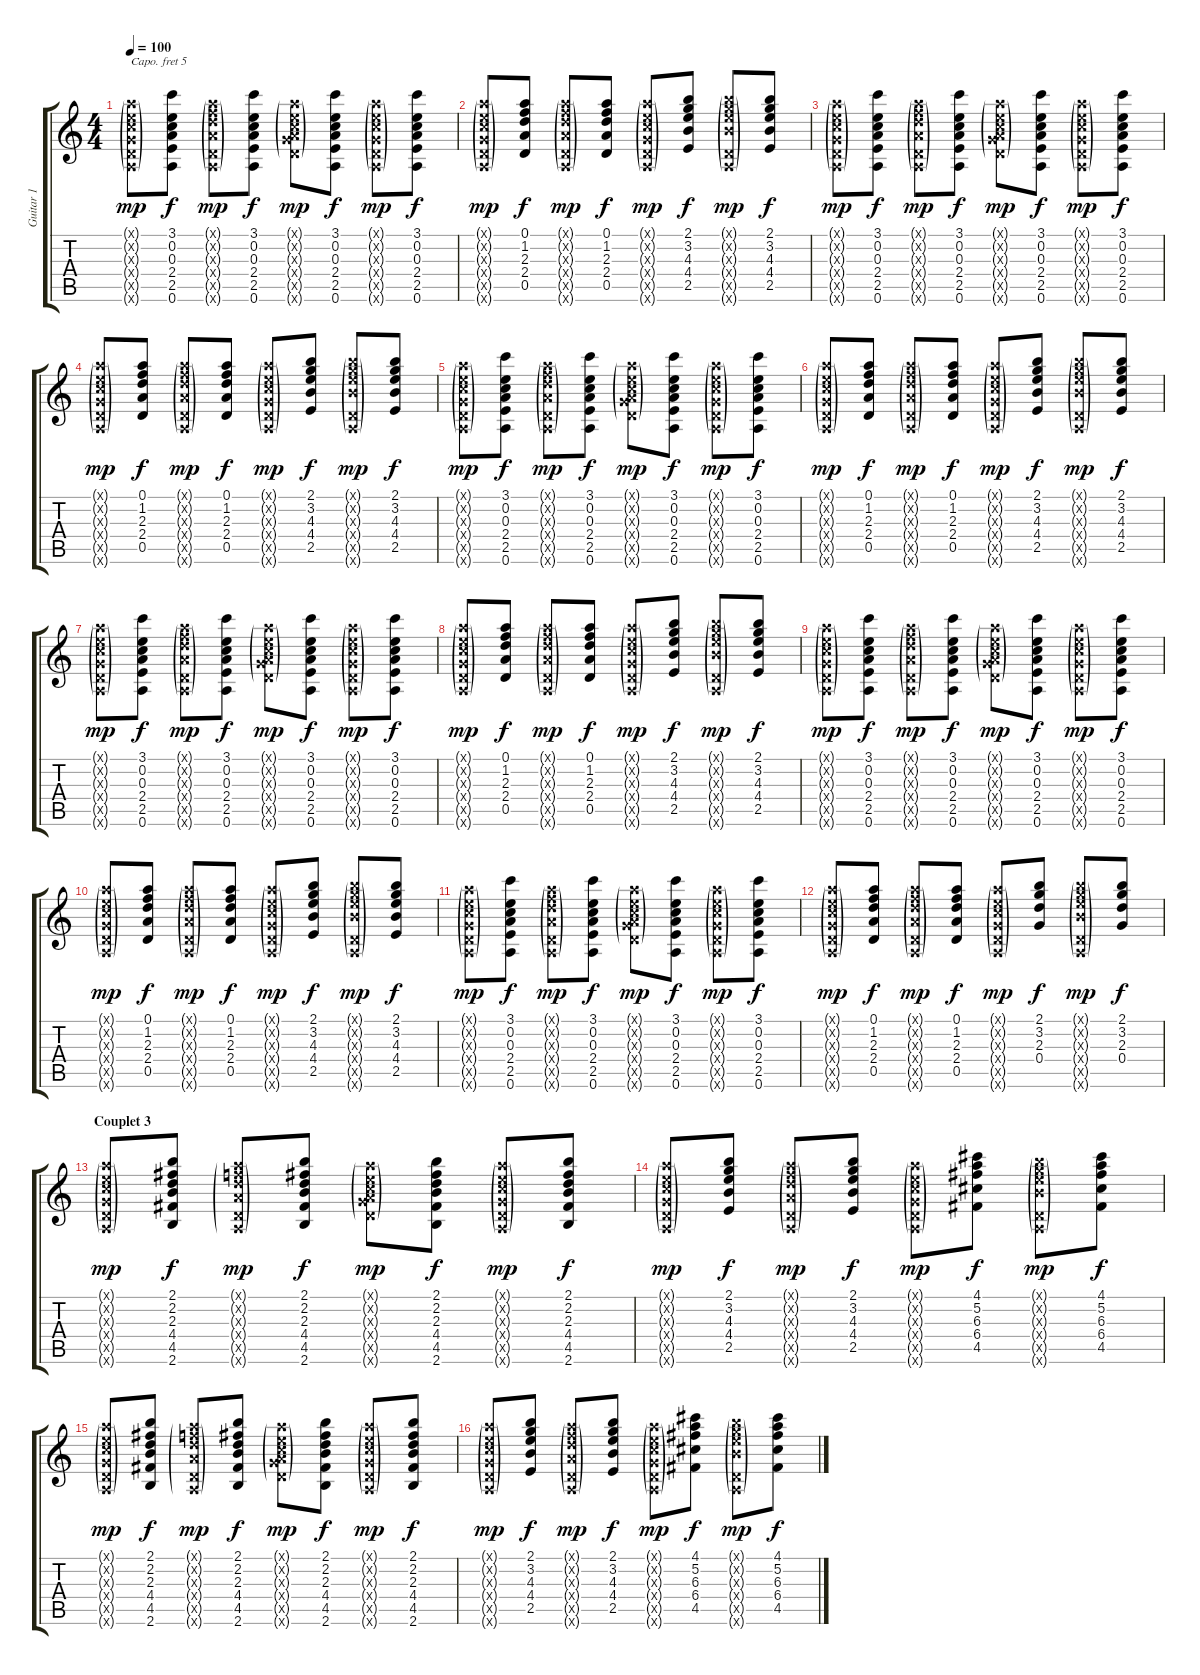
\track ("Guitar 1" "Guitar 1") {instrument electricguitarclean}
\staff {score tabs}
\capo 5
\tuning (E4 B3 G3 D3 A2 E2) {hide}
\ts (4 4)
\tempo 100
\clef g2
\ks c
(0.1{g x} 0.2{g x} 0.3{g x} 0.4{g x} 0.5{g x} 0.6{g x}).8{dy mp} (3.1 0.2 0.3 2.4 2.5 0.6).8{dy f} (0.1{g x} 1.2{g x} 2.3{g x} 2.4{g x} 0.5{g x} 0.6{g x}).8{dy mp} (3.1 0.2 0.3 2.4 2.5 0.6).8{dy f} (0.1{g x} 0.2{g x} 0.3{g x} 0.4{g x} 7.5{g x} 5.6{g x}).8{dy mp} (3.1 0.2 0.3 2.4 2.5 0.6).8{dy f} (0.1{g x} 0.2{g x} 0.3{g x} 0.4{g x} 0.5{g x} 0.6{g x}).8{dy mp} (3.1 0.2 0.3 2.4 2.5 0.6).8{dy f} |
(0.1{g x} 0.2{g x} 0.3{g x} 0.4{g x} 0.5{g x} 0.6{g x}).8{dy mp} (0.1 1.2 2.3 2.4 0.5).8{dy f} (0.1{g x} 1.2{g x} 2.3{g x} 2.4{g x} 0.5{g x} 0.6{g x}).8{dy mp} (0.1 1.2 2.3 2.4 0.5).8{dy f} (0.1{g x} 0.2{g x} 0.3{g x} 0.4{g x} 0.5{g x} 0.6{g x}).8{dy mp} (2.1 3.2 4.3 4.4 2.5).8{dy f} (2.1{g x} 3.2{g x} 4.3{g x} 4.4{g x} 0.5{g x} 0.6{g x}).8{dy mp} (2.1 3.2 4.3 4.4 2.5).8{dy f} |
(0.1{g x} 0.2{g x} 0.3{g x} 0.4{g x} 0.5{g x} 0.6{g x}).8{dy mp} (3.1 0.2 0.3 2.4 2.5 0.6).8{dy f} (0.1{g x} 1.2{g x} 2.3{g x} 2.4{g x} 0.5{g x} 0.6{g x}).8{dy mp} (3.1 0.2 0.3 2.4 2.5 0.6).8{dy f} (0.1{g x} 0.2{g x} 0.3{g x} 0.4{g x} 7.5{g x} 5.6{g x}).8{dy mp} (3.1 0.2 0.3 2.4 2.5 0.6).8{dy f} (0.1{g x} 0.2{g x} 0.3{g x} 0.4{g x} 0.5{g x} 0.6{g x}).8{dy mp} (3.1 0.2 0.3 2.4 2.5 0.6).8{dy f} |
(0.1{g x} 0.2{g x} 0.3{g x} 0.4{g x} 0.5{g x} 0.6{g x}).8{dy mp} (0.1 1.2 2.3 2.4 0.5).8{dy f} (0.1{g x} 1.2{g x} 2.3{g x} 2.4{g x} 0.5{g x} 0.6{g x}).8{dy mp} (0.1 1.2 2.3 2.4 0.5).8{dy f} (0.1{g x} 0.2{g x} 0.3{g x} 0.4{g x} 0.5{g x} 0.6{g x}).8{dy mp} (2.1 3.2 4.3 4.4 2.5).8{dy f} (2.1{g x} 3.2{g x} 4.3{g x} 4.4{g x} 0.5{g x} 0.6{g x}).8{dy mp} (2.1 3.2 4.3 4.4 2.5).8{dy f} |
(0.1{g x} 0.2{g x} 0.3{g x} 0.4{g x} 0.5{g x} 0.6{g x}).8{dy mp} (3.1 0.2 0.3 2.4 2.5 0.6).8{dy f} (0.1{g x} 1.2{g x} 2.3{g x} 2.4{g x} 0.5{g x} 0.6{g x}).8{dy mp} (3.1 0.2 0.3 2.4 2.5 0.6).8{dy f} (0.1{g x} 0.2{g x} 0.3{g x} 0.4{g x} 7.5{g x} 5.6{g x}).8{dy mp} (3.1 0.2 0.3 2.4 2.5 0.6).8{dy f} (0.1{g x} 0.2{g x} 0.3{g x} 0.4{g x} 0.5{g x} 0.6{g x}).8{dy mp} (3.1 0.2 0.3 2.4 2.5 0.6).8{dy f} |
(0.1{g x} 0.2{g x} 0.3{g x} 0.4{g x} 0.5{g x} 0.6{g x}).8{dy mp} (0.1 1.2 2.3 2.4 0.5).8{dy f} (0.1{g x} 1.2{g x} 2.3{g x} 2.4{g x} 0.5{g x} 0.6{g x}).8{dy mp} (0.1 1.2 2.3 2.4 0.5).8{dy f} (0.1{g x} 0.2{g x} 0.3{g x} 0.4{g x} 0.5{g x} 0.6{g x}).8{dy mp} (2.1 3.2 4.3 4.4 2.5).8{dy f} (2.1{g x} 3.2{g x} 4.3{g x} 4.4{g x} 0.5{g x} 0.6{g x}).8{dy mp} (2.1 3.2 4.3 4.4 2.5).8{dy f} |
(0.1{g x} 0.2{g x} 0.3{g x} 0.4{g x} 0.5{g x} 0.6{g x}).8{dy mp} (3.1 0.2 0.3 2.4 2.5 0.6).8{dy f} (0.1{g x} 1.2{g x} 2.3{g x} 2.4{g x} 0.5{g x} 0.6{g x}).8{dy mp} (3.1 0.2 0.3 2.4 2.5 0.6).8{dy f} (0.1{g x} 0.2{g x} 0.3{g x} 0.4{g x} 7.5{g x} 5.6{g x}).8{dy mp} (3.1 0.2 0.3 2.4 2.5 0.6).8{dy f} (0.1{g x} 0.2{g x} 0.3{g x} 0.4{g x} 0.5{g x} 0.6{g x}).8{dy mp} (3.1 0.2 0.3 2.4 2.5 0.6).8{dy f} |
(0.1{g x} 0.2{g x} 0.3{g x} 0.4{g x} 0.5{g x} 0.6{g x}).8{dy mp} (0.1 1.2 2.3 2.4 0.5).8{dy f} (0.1{g x} 1.2{g x} 2.3{g x} 2.4{g x} 0.5{g x} 0.6{g x}).8{dy mp} (0.1 1.2 2.3 2.4 0.5).8{dy f} (0.1{g x} 0.2{g x} 0.3{g x} 0.4{g x} 0.5{g x} 0.6{g x}).8{dy mp} (2.1 3.2 4.3 4.4 2.5).8{dy f} (2.1{g x} 3.2{g x} 4.3{g x} 4.4{g x} 0.5{g x} 0.6{g x}).8{dy mp} (2.1 3.2 4.3 4.4 2.5).8{dy f} |
(0.1{g x} 0.2{g x} 0.3{g x} 0.4{g x} 0.5{g x} 0.6{g x}).8{dy mp} (3.1 0.2 0.3 2.4 2.5 0.6).8{dy f} (0.1{g x} 1.2{g x} 2.3{g x} 2.4{g x} 0.5{g x} 0.6{g x}).8{dy mp} (3.1 0.2 0.3 2.4 2.5 0.6).8{dy f} (0.1{g x} 0.2{g x} 0.3{g x} 0.4{g x} 7.5{g x} 5.6{g x}).8{dy mp} (3.1 0.2 0.3 2.4 2.5 0.6).8{dy f} (0.1{g x} 0.2{g x} 0.3{g x} 0.4{g x} 0.5{g x} 0.6{g x}).8{dy mp} (3.1 0.2 0.3 2.4 2.5 0.6).8{dy f} |
(0.1{g x} 0.2{g x} 0.3{g x} 0.4{g x} 0.5{g x} 0.6{g x}).8{dy mp} (0.1 1.2 2.3 2.4 0.5).8{dy f} (0.1{g x} 1.2{g x} 2.3{g x} 2.4{g x} 0.5{g x} 0.6{g x}).8{dy mp} (0.1 1.2 2.3 2.4 0.5).8{dy f} (0.1{g x} 0.2{g x} 0.3{g x} 0.4{g x} 0.5{g x} 0.6{g x}).8{dy mp} (2.1 3.2 4.3 4.4 2.5).8{dy f} (2.1{g x} 3.2{g x} 4.3{g x} 4.4{g x} 0.5{g x} 0.6{g x}).8{dy mp} (2.1 3.2 4.3 4.4 2.5).8{dy f} |
(0.1{g x} 0.2{g x} 0.3{g x} 0.4{g x} 0.5{g x} 0.6{g x}).8{dy mp} (3.1 0.2 0.3 2.4 2.5 0.6).8{dy f} (0.1{g x} 1.2{g x} 2.3{g x} 2.4{g x} 0.5{g x} 0.6{g x}).8{dy mp} (3.1 0.2 0.3 2.4 2.5 0.6).8{dy f} (0.1{g x} 0.2{g x} 0.3{g x} 0.4{g x} 7.5{g x} 5.6{g x}).8{dy mp} (3.1 0.2 0.3 2.4 2.5 0.6).8{dy f} (0.1{g x} 0.2{g x} 0.3{g x} 0.4{g x} 0.5{g x} 0.6{g x}).8{dy mp} (3.1 0.2 0.3 2.4 2.5 0.6).8{dy f} |
(0.1{g x} 0.2{g x} 0.3{g x} 0.4{g x} 0.5{g x} 0.6{g x}).8{dy mp} (0.1 1.2 2.3 2.4 0.5).8{dy f} (0.1{g x} 1.2{g x} 2.3{g x} 2.4{g x} 0.5{g x} 0.6{g x}).8{dy mp} (0.1 1.2 2.3 2.4 0.5).8{dy f} (0.1{g x} 0.2{g x} 0.3{g x} 0.4{g x} 0.5{g x} 0.6{g x}).8{dy mp} (2.1 3.2 2.3 0.4).8{dy f} (2.1{g x} 3.2{g x} 4.3{g x} 4.4{g x} 0.5{g x} 0.6{g x}).8{dy mp} (2.1 3.2 2.3 0.4).8{dy f} |
\section ("" "Couplet 3")
(0.1{g x} 0.2{g x} 0.3{g x} 0.4{g x} 0.5{g x} 0.6{g x}).8{dy mp} (2.1 2.2 2.3 4.4 4.5 2.6).8{dy f} (0.1{g x} 1.2{g x} 2.3{g x} 2.4{g x} 0.5{g x} 0.6{g x}).8{dy mp} (2.1 2.2 2.3 4.4 4.5 2.6).8{dy f} (0.1{g x} 0.2{g x} 0.3{g x} 0.4{g x} 7.5{g x} 5.6{g x}).8{dy mp} (2.1 2.2 2.3 4.4 4.5 2.6).8{dy f} (0.1{g x} 0.2{g x} 0.3{g x} 0.4{g x} 0.5{g x} 0.6{g x}).8{dy mp} (2.1 2.2 2.3 4.4 4.5 2.6).8{dy f} |
(0.1{g x} 0.2{g x} 0.3{g x} 0.4{g x} 0.5{g x} 0.6{g x}).8{dy mp} (2.1 3.2 4.3 4.4 2.5).8{dy f} (0.1{g x} 1.2{g x} 2.3{g x} 2.4{g x} 0.5{g x} 0.6{g x}).8{dy mp} (2.1 3.2 4.3 4.4 2.5).8{dy f} (0.1{g x} 0.2{g x} 0.3{g x} 0.4{g x} 0.5{g x} 0.6{g x}).8{dy mp} (4.1 5.2 6.3 6.4 4.5).8{dy f} (2.1{g x} 3.2{g x} 4.3{g x} 4.4{g x} 0.5{g x} 0.6{g x}).8{dy mp} (4.1 5.2 6.3 6.4 4.5).8{dy f} |
(0.1{g x} 0.2{g x} 0.3{g x} 0.4{g x} 0.5{g x} 0.6{g x}).8{dy mp} (2.1 2.2 2.3 4.4 4.5 2.6).8{dy f} (0.1{g x} 1.2{g x} 2.3{g x} 2.4{g x} 0.5{g x} 0.6{g x}).8{dy mp} (2.1 2.2 2.3 4.4 4.5 2.6).8{dy f} (0.1{g x} 0.2{g x} 0.3{g x} 0.4{g x} 7.5{g x} 5.6{g x}).8{dy mp} (2.1 2.2 2.3 4.4 4.5 2.6).8{dy f} (0.1{g x} 0.2{g x} 0.3{g x} 0.4{g x} 0.5{g x} 0.6{g x}).8{dy mp} (2.1 2.2 2.3 4.4 4.5 2.6).8{dy f} |
(0.1{g x} 0.2{g x} 0.3{g x} 0.4{g x} 0.5{g x} 0.6{g x}).8{dy mp} (2.1 3.2 4.3 4.4 2.5).8{dy f} (0.1{g x} 1.2{g x} 2.3{g x} 2.4{g x} 0.5{g x} 0.6{g x}).8{dy mp} (2.1 3.2 4.3 4.4 2.5).8{dy f} (0.1{g x} 0.2{g x} 0.3{g x} 0.4{g x} 0.5{g x} 0.6{g x}).8{dy mp} (4.1 5.2 6.3 6.4 4.5).8{dy f} (2.1{g x} 3.2{g x} 4.3{g x} 4.4{g x} 0.5{g x} 0.6{g x}).8{dy mp} (4.1 5.2 6.3 6.4 4.5).8{dy f}
